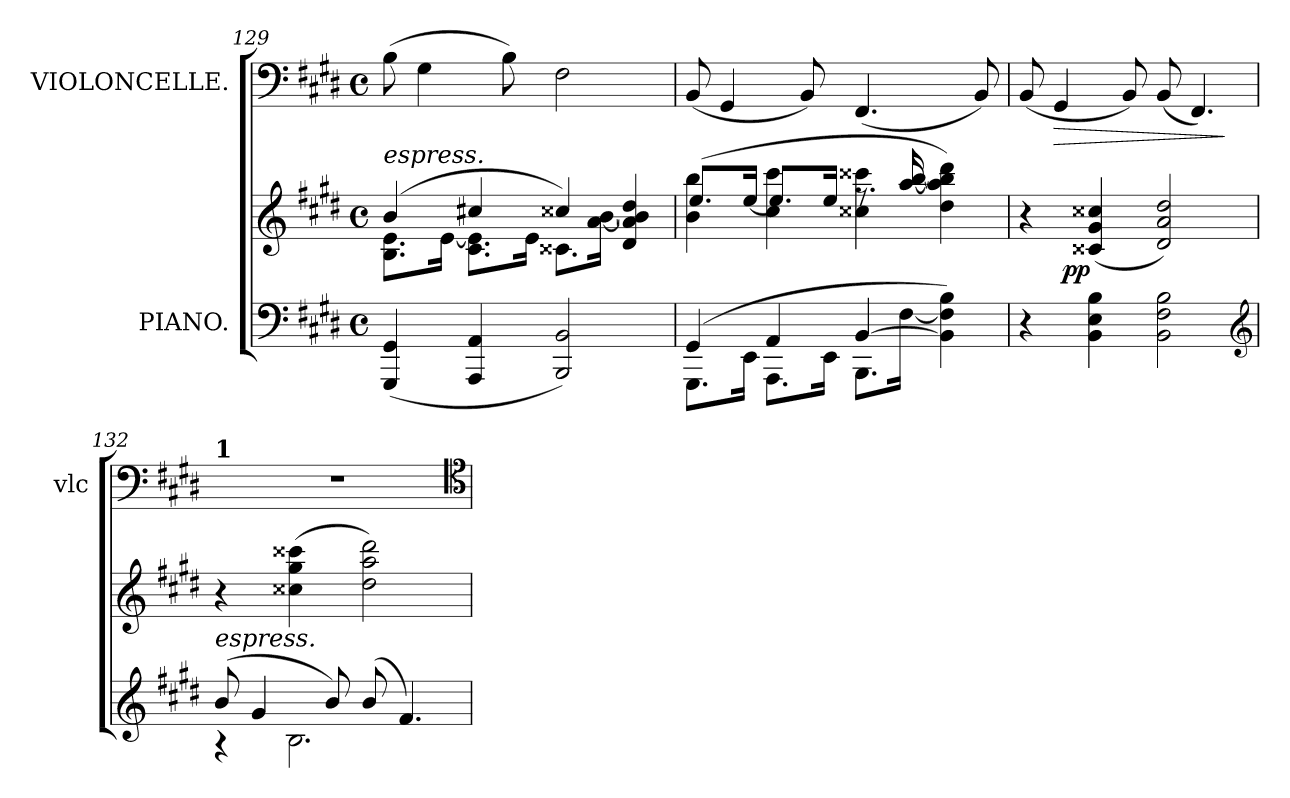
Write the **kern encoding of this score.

**kern	**kern	**dynam	**kern	**dynam
*part2	*part2	*part2	*part1	*part1
*staff3	*staff2	*staff2/3	*staff1	*staff1
*I"PIANO.	*	*	*I"VIOLONCELLE.	*
*	*	*	*I'vlc	*
*clefF4	*clefG2	*	*clefF4	*
*k[f#c#g#d#]	*k[f#c#g#d#]	*	*k[f#c#g#d#]	*
*M4/4	*M4/4	*	*M4/4	*
*met(c)	*met(c)	*	*met(c)	*
=129	=129	=129	=129	=129
*	*^	*	*	*
!	!LO:TX:a:i:t=espress.	!	!	!	!
(4GGG#/ 4GG#/	(4b/	8.B\ 8.e\L	.	(8B\	.
.	.	.	.	4G#\	.
.	.	[16e\Jk	.	.	.
4AAA/ 4AA/	4cc#X/	8.c#\ 8.e]\L	.	.	.
.	.	.	.	8B\)	.
.	.	16e\Jk	.	.	.
2BBB/ 2BB/)	4cc##X/)	8.c##X\L	.	2F#\	.
.	.	[16a\ [16b\Jk	.	.	.
.	4ryy	4d#/ 4a]/ 4b]/ 4dd#/	.	.	.
=130	=130	=130	=130	=130	=130
*^	*	*	*	*	*
(4GG#/	8.GGG#\L	4b\ 4bb\	(8.ee/L	.	(8BB/	.
.	.	.	.	.	4GG#/	.
.	16EE\Jk	.	[16ee/Jk	.	.	.
4AA/	8.AAA\L	4cc#\ 4ccc#\	8.ee/L]	.	.	.
.	.	.	.	.	8BB/)	.
.	16EE\Jk	.	16ee/Jk	.	.	.
[4BB/	8.BBB\L	4cc##X\ 4ccc##X\	8.rff	.	(4.FF#/	.
.	[16F#\Jk	.	[16aa/ [16bb/	.	.	.
4BB]\ 4F#]\ 4B\)	4ryy	4ryy	4dd#\ 4aa]\ 4bb]\ 4ddd#\)	.	.	.
.	.	.	.	.	8BB/)	.
*v	*v	*	*	*	*	*
*	*v	*v	*	*	*
=131	=131	=131	=131	=131
4r	4r	.	(8BB/	.
!	!	!	!	!LO:HP:b
.	.	.	4GG#/	>
!	!	!LO:DY:rj	!	!
4BB\ 4E\ 4B\	(>4c##X/ 4g#/ 4cc##X/	pp	.	.
.	.	.	8BB/)	.
2BB\ 2F#\ 2B\	2d#/ 2a/ 2dd#/)	.	(8BB/	.
.	.	.	4.FF#/)	.
*clefG2	*	*	*	*
.	.	.	.	]
=132	=132	=132	=132	=132
*^	*	*	*	*
!	!	!	!	!LO:TX:a:B:t=1	!
!	!	!LO:TX:b:i:t=espress.	!	!	!
(8b/	4r	4r	.	1r	.
4g#/	.	.	.	.	.
.	2.B\	(4cc##X\ 4gg#\ 4ccc##X\	.	.	.
8b/)	.	.	.	.	.
(<8b/	.	2dd#\ 2aa\ 2ddd#\)	.	.	.
4.f#/)	.	.	.	.	.
*v	*v	*	*	*	*
*	*	*	*clefC4	*
=	=	=	=	=
*-	*-	*-	*-	*-
